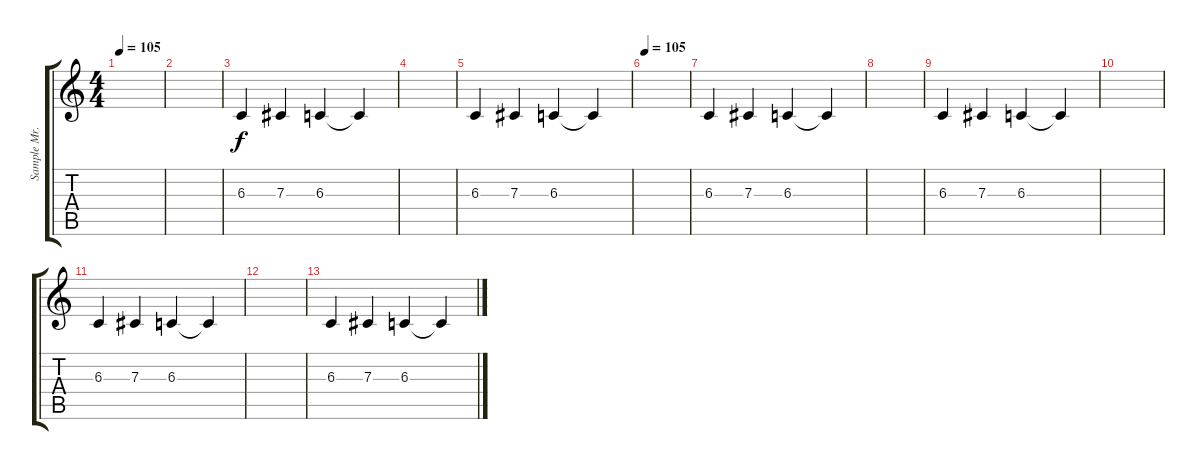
\track ("Sample Mr." "Sample Mr.") {instrument panflute}
\staff {score tabs}
\tuning (Eb4 Bb3 Gb3 Db3 Ab2 Db2) {hide}
\ts (4 4)
\tempo 105
\clef g2
\ks c
|
|
6.3.4{volume 16 balance 0 instrument stringensemble2} 7.3.4{volume 16 balance 16 instrument tremolostrings} 6.3.4{volume 16 balance 0 instrument tremolostrings} 6.3{t}.4 |
|
6.3.4{volume 16 balance 0 instrument stringensemble2} 7.3.4{balance 16 instrument tremolostrings} 6.3.4{balance 0 instrument tremolostrings} 6.3{t}.4 |
\tempo 105
|
6.3.4{volume 16 balance 0 instrument stringensemble2} 7.3.4{balance 16 instrument tremolostrings} 6.3.4{balance 0 instrument tremolostrings} 6.3{t}.4 |
|
6.3.4{volume 16 balance 0 instrument stringensemble2} 7.3.4{balance 16 instrument tremolostrings} 6.3.4{balance 0 instrument tremolostrings} 6.3{t}.4 |
|
6.3.4{volume 16 balance 0 instrument stringensemble2} 7.3.4{balance 16 instrument tremolostrings} 6.3.4{balance 0 instrument tremolostrings} 6.3{t}.4 |
|
6.3.4{volume 16 balance 0 instrument stringensemble2} 7.3.4{balance 16 instrument tremolostrings} 6.3.4{balance 0 instrument tremolostrings} 6.3{t}.4
